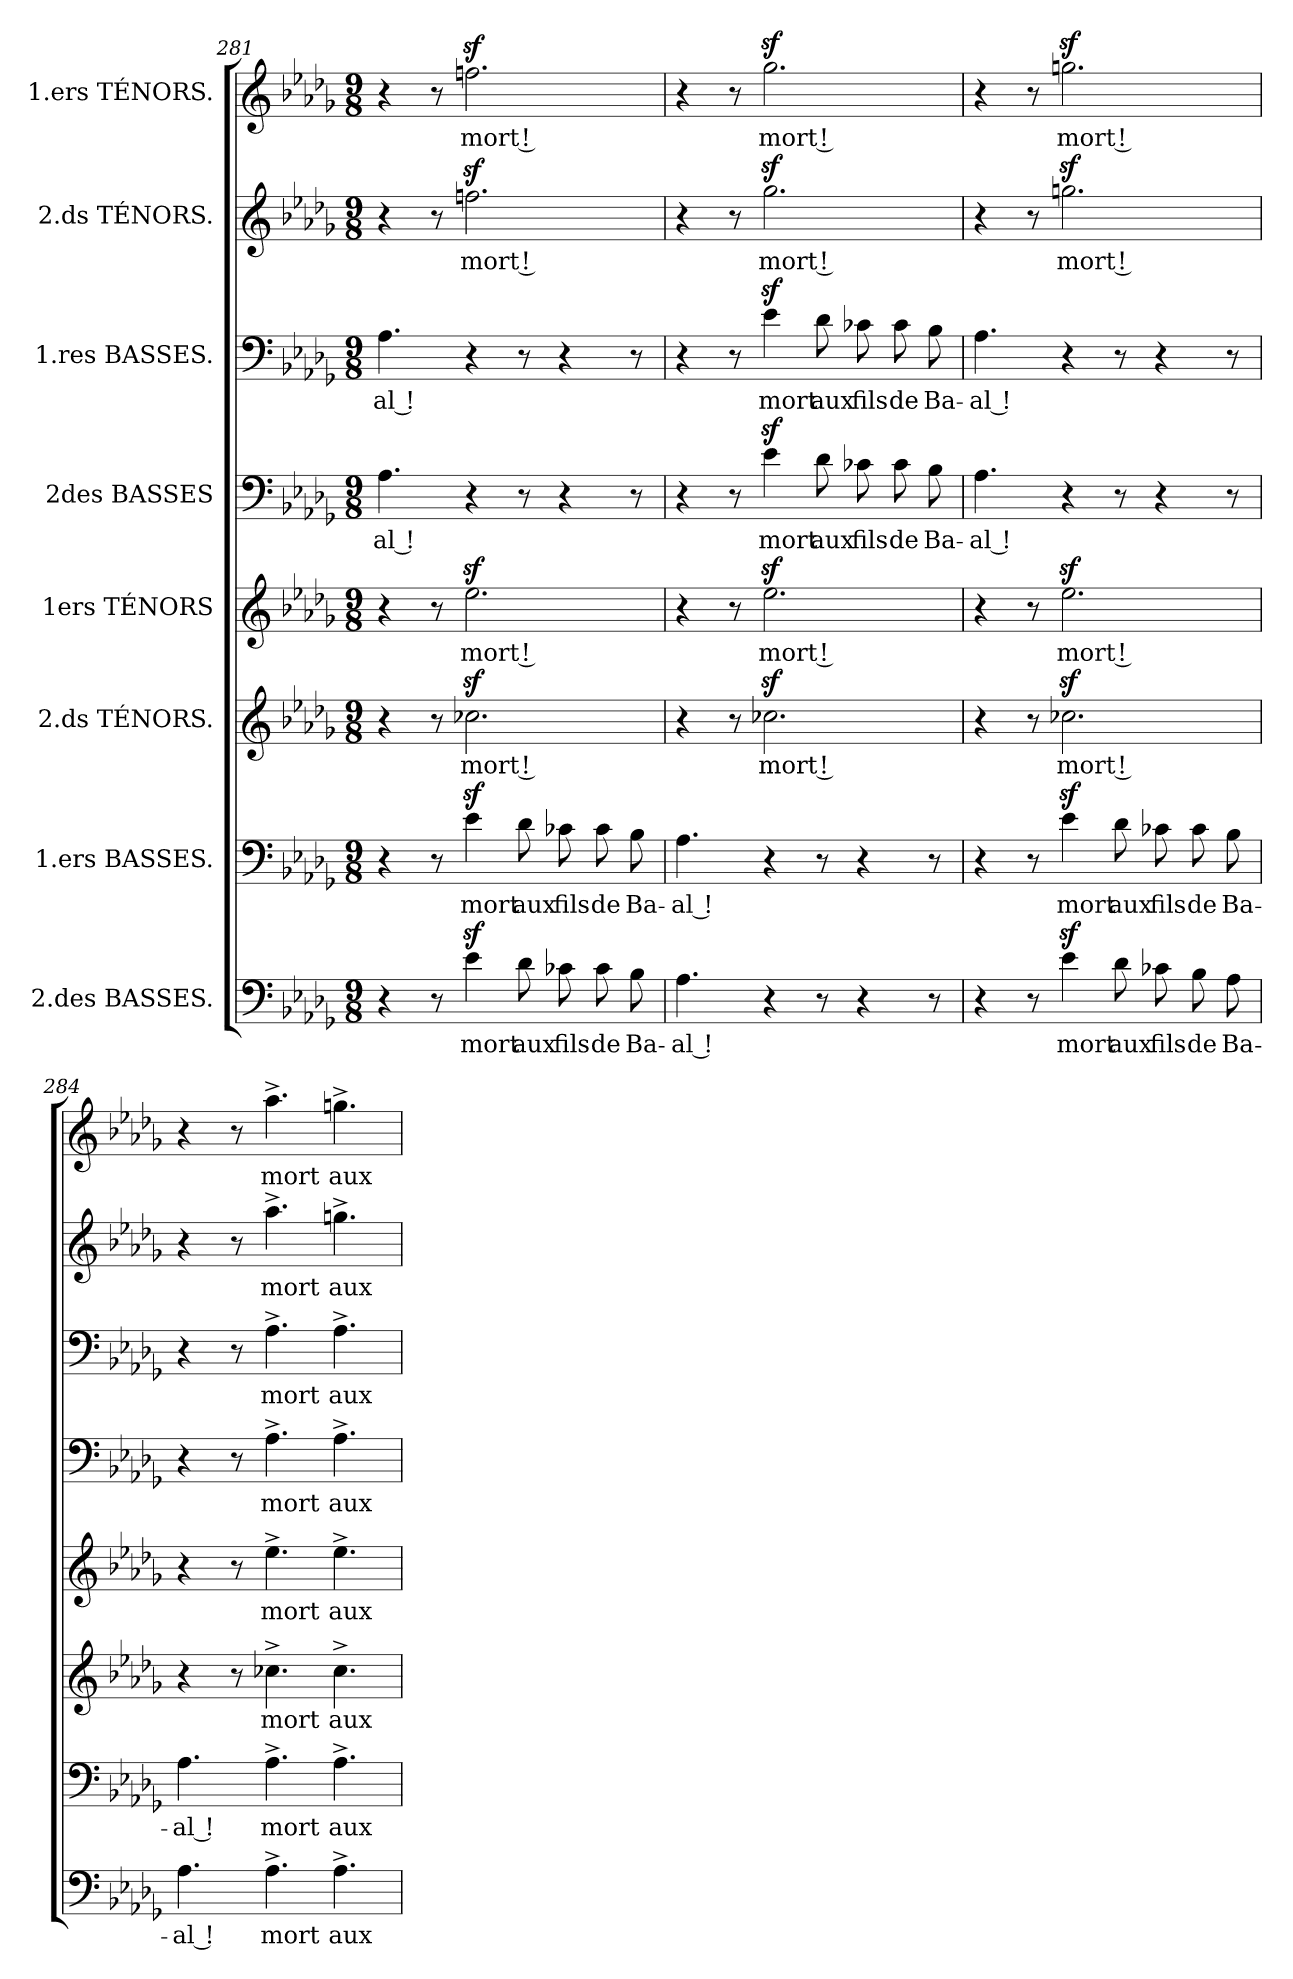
**kern	**text	**kern	**text	**kern	**text	**kern	**text	**kern	**text	**kern	**text	**kern	**text	**kern	**text
*part8	*part8	*part7	*part7	*part6	*part6	*part5	*part5	*part4	*part4	*part3	*part3	*part2	*part2	*part1	*part1
*staff8	*staff8	*staff7	*staff7	*staff6	*staff6	*staff5	*staff5	*staff4	*staff4	*staff3	*staff3	*staff2	*staff2	*staff1	*staff1
*I"2.des BASSES.	*	*I"1.ers BASSES.	*	*I"2.ds TÉNORS.	*	*I"1ers TÉNORS	*	*I"2des BASSES	*	*I"1.res BASSES.	*	*I"2.ds TÉNORS.	*	*I"1.ers TÉNORS.	*
*clefF4	*	*clefF4	*	*clefG2	*	*clefG2	*	*clefF4	*	*clefF4	*	*clefG2	*	*clefG2	*
*k[b-e-a-d-g-]	*	*k[b-e-a-d-g-]	*	*k[b-e-a-d-g-]	*	*k[b-e-a-d-g-]	*	*k[b-e-a-d-g-]	*	*k[b-e-a-d-g-]	*	*k[b-e-a-d-g-]	*	*k[b-e-a-d-g-]	*
*D-:	*	*D-:	*	*D-:	*	*D-:	*	*D-:	*	*D-:	*	*D-:	*	*D-:	*
*M9/8	*	*M9/8	*	*M9/8	*	*M9/8	*	*M9/8	*	*M9/8	*	*M9/8	*	*M9/8	*
=281	=281	=281	=281	=281	=281	=281	=281	=281	=281	=281	=281	=281	=281	=281	=281
!	!	!	!	!	!	!	!	!	!LO:LY:b	!	!	!	!	!	!
!	!	!	!	!	!	!	!	!	!	!	!LO:LY:b	!	!	!	!
4r	.	4r	.	4r	.	4r	.	4.A-\	-al !	4.A-\	-al !	4r	.	4r	.
8r	.	8r	.	8r	.	8r	.	.	.	.	.	8r	.	8r	.
!	!LO:LY:b	!	!	!	!	!	!	!	!	!	!	!	!	!	!
!	!	!	!LO:LY:b	!	!	!	!	!	!	!	!	!	!	!	!
!	!	!	!	!	!LO:LY:b	!	!	!	!	!	!	!	!	!	!
!	!	!	!	!	!	!	!LO:LY:b	!	!	!	!	!	!	!	!
!	!	!	!	!	!	!	!	!	!	!	!	!	!LO:LY:b	!	!
!	!	!	!	!	!	!	!	!	!	!	!	!	!	!	!LO:LY:b
4e-z>\	mort	4e-z>\	mort	2.cc-Xz<\	mort !	2.ee-z>\	mort !	4r	.	4r	.	2.ffnz>\	mort !	2.ffnz>\	mort !
!	!LO:LY:b	!	!	!	!	!	!	!	!	!	!	!	!	!	!
!	!	!	!LO:LY:b	!	!	!	!	!	!	!	!	!	!	!	!
8d-\	aux	8d-\	aux	.	.	.	.	8r	.	8r	.	.	.	.	.
!	!LO:LY:b	!	!	!	!	!	!	!	!	!	!	!	!	!	!
!	!	!	!LO:LY:b	!	!	!	!	!	!	!	!	!	!	!	!
8c-X\	fils	8c-X\	fils	.	.	.	.	4r	.	4r	.	.	.	.	.
!	!LO:LY:b	!	!	!	!	!	!	!	!	!	!	!	!	!	!
!	!	!	!LO:LY:b	!	!	!	!	!	!	!	!	!	!	!	!
8c-\	de	8c-\	de	.	.	.	.	.	.	.	.	.	.	.	.
!	!LO:LY:b	!	!	!	!	!	!	!	!	!	!	!	!	!	!
!	!	!	!LO:LY:b	!	!	!	!	!	!	!	!	!	!	!	!
8B-\	Ba-	8B-\	Ba-	.	.	.	.	8r	.	8r	.	.	.	.	.
=282	=282	=282	=282	=282	=282	=282	=282	=282	=282	=282	=282	=282	=282	=282	=282
!	!LO:LY:b	!	!	!	!	!	!	!	!	!	!	!	!	!	!
!	!	!	!LO:LY:b	!	!	!	!	!	!	!	!	!	!	!	!
4.A-\	-al !	4.A-\	-al !	4r	.	4r	.	4r	.	4r	.	4r	.	4r	.
.	.	.	.	8r	.	8r	.	8r	.	8r	.	8r	.	8r	.
!	!	!	!	!	!LO:LY:b	!	!	!	!	!	!	!	!	!	!
!	!	!	!	!	!	!	!LO:LY:b	!	!	!	!	!	!	!	!
!	!	!	!	!	!	!	!	!	!LO:LY:b	!	!	!	!	!	!
!	!	!	!	!	!	!	!	!	!	!	!LO:LY:b	!	!	!	!
!	!	!	!	!	!	!	!	!	!	!	!	!	!LO:LY:b	!	!
!	!	!	!	!	!	!	!	!	!	!	!	!	!	!	!LO:LY:b
4r	.	4r	.	2.cc-Xz<\	mort !	2.ee-z>\	mort !	4e-z>\	mort	4e-z>\	mort	2.gg-z>\	mort !	2.gg-z>\	mort !
!	!	!	!	!	!	!	!	!	!LO:LY:b	!	!	!	!	!	!
!	!	!	!	!	!	!	!	!	!	!	!LO:LY:b	!	!	!	!
8r	.	8r	.	.	.	.	.	8d-\	aux	8d-\	aux	.	.	.	.
!	!	!	!	!	!	!	!	!	!LO:LY:b	!	!	!	!	!	!
!	!	!	!	!	!	!	!	!	!	!	!LO:LY:b	!	!	!	!
4r	.	4r	.	.	.	.	.	8c-X\	fils	8c-X\	fils	.	.	.	.
!	!	!	!	!	!	!	!	!	!LO:LY:b	!	!	!	!	!	!
!	!	!	!	!	!	!	!	!	!	!	!LO:LY:b	!	!	!	!
.	.	.	.	.	.	.	.	8c-\	de	8c-\	de	.	.	.	.
!	!	!	!	!	!	!	!	!	!LO:LY:b	!	!	!	!	!	!
!	!	!	!	!	!	!	!	!	!	!	!LO:LY:b	!	!	!	!
8r	.	8r	.	.	.	.	.	8B-\	Ba-	8B-\	Ba-	.	.	.	.
!!LO:LB:g=z
=283	=283	=283	=283	=283	=283	=283	=283	=283	=283	=283	=283	=283	=283	=283	=283
!	!	!	!	!	!	!	!	!	!LO:LY:b	!	!	!	!	!	!
!	!	!	!	!	!	!	!	!	!	!	!LO:LY:b	!	!	!	!
4r	.	4r	.	4r	.	4r	.	4.A-\	-al !	4.A-\	-al !	4r	.	4r	.
8r	.	8r	.	8r	.	8r	.	.	.	.	.	8r	.	8r	.
!	!LO:LY:b	!	!	!	!	!	!	!	!	!	!	!	!	!	!
!	!	!	!LO:LY:b	!	!	!	!	!	!	!	!	!	!	!	!
!	!	!	!	!	!LO:LY:b	!	!	!	!	!	!	!	!	!	!
!	!	!	!	!	!	!	!LO:LY:b	!	!	!	!	!	!	!	!
!	!	!	!	!	!	!	!	!	!	!	!	!	!LO:LY:b	!	!
!	!	!	!	!	!	!	!	!	!	!	!	!	!	!	!LO:LY:b
4e-z>\	mort	4e-z>\	mort	2.cc-Xz<\	mort !	2.ee-z>\	mort !	4r	.	4r	.	2.ggnz>\	mort !	2.ggnz>\	mort !
!	!LO:LY:b	!	!	!	!	!	!	!	!	!	!	!	!	!	!
!	!	!	!LO:LY:b	!	!	!	!	!	!	!	!	!	!	!	!
8d-\	aux	8d-\	aux	.	.	.	.	8r	.	8r	.	.	.	.	.
!	!LO:LY:b	!	!	!	!	!	!	!	!	!	!	!	!	!	!
!	!	!	!LO:LY:b	!	!	!	!	!	!	!	!	!	!	!	!
8c-X\	fils	8c-X\	fils	.	.	.	.	4r	.	4r	.	.	.	.	.
!	!LO:LY:b	!	!	!	!	!	!	!	!	!	!	!	!	!	!
!	!	!	!LO:LY:b	!	!	!	!	!	!	!	!	!	!	!	!
8B-\	de	8c-\	de	.	.	.	.	.	.	.	.	.	.	.	.
!	!LO:LY:b	!	!	!	!	!	!	!	!	!	!	!	!	!	!
!	!	!	!LO:LY:b	!	!	!	!	!	!	!	!	!	!	!	!
8A-\	Ba-	8B-\	Ba-	.	.	.	.	8r	.	8r	.	.	.	.	.
=284	=284	=284	=284	=284	=284	=284	=284	=284	=284	=284	=284	=284	=284	=284	=284
!	!LO:LY:b	!	!	!	!	!	!	!	!	!	!	!	!	!	!
!	!	!	!LO:LY:b	!	!	!	!	!	!	!	!	!	!	!	!
4.A-\	-al !	4.A-\	-al !	4r	.	4r	.	4r	.	4r	.	4r	.	4r	.
.	.	.	.	8r	.	8r	.	8r	.	8r	.	8r	.	8r	.
!	!LO:LY:b	!	!	!	!	!	!	!	!	!	!	!	!	!	!
!	!	!	!LO:LY:b	!	!	!	!	!	!	!	!	!	!	!	!
!	!	!	!	!	!LO:LY:b	!	!	!	!	!	!	!	!	!	!
!	!	!	!	!	!	!	!LO:LY:b	!	!	!	!	!	!	!	!
!	!	!	!	!	!	!	!	!	!LO:LY:b	!	!	!	!	!	!
!	!	!	!	!	!	!	!	!	!	!	!LO:LY:b	!	!	!	!
!	!	!	!	!	!	!	!	!	!	!	!	!	!LO:LY:b	!	!
!	!	!	!	!	!	!	!	!	!	!	!	!	!	!	!LO:LY:b
4.A-^>\	mort	4.A-^>\	mort	4.cc-X^>\	mort	4.ee-^>\	mort	4.A-^>\	mort	4.A-^>\	mort	4.aa-^>\	mort	4.aa-^>\	mort
!	!LO:LY:b	!	!	!	!	!	!	!	!	!	!	!	!	!	!
!	!	!	!LO:LY:b	!	!	!	!	!	!	!	!	!	!	!	!
!	!	!	!	!	!LO:LY:b	!	!	!	!	!	!	!	!	!	!
!	!	!	!	!	!	!	!LO:LY:b	!	!	!	!	!	!	!	!
!	!	!	!	!	!	!	!	!	!LO:LY:b	!	!	!	!	!	!
!	!	!	!	!	!	!	!	!	!	!	!LO:LY:b	!	!	!	!
!	!	!	!	!	!	!	!	!	!	!	!	!	!LO:LY:b	!	!
!	!	!	!	!	!	!	!	!	!	!	!	!	!	!	!LO:LY:b
4.A-^>\	aux	4.A-^>\	aux	4.cc-^>\	aux	4.ee-^>\	aux	4.A-^>\	aux	4.A-^>\	aux	4.ggn^>\	aux	4.ggn^>\	aux
=	=	=	=	=	=	=	=	=	=	=	=	=	=	=	=
*-	*-	*-	*-	*-	*-	*-	*-	*-	*-	*-	*-	*-	*-	*-	*-
